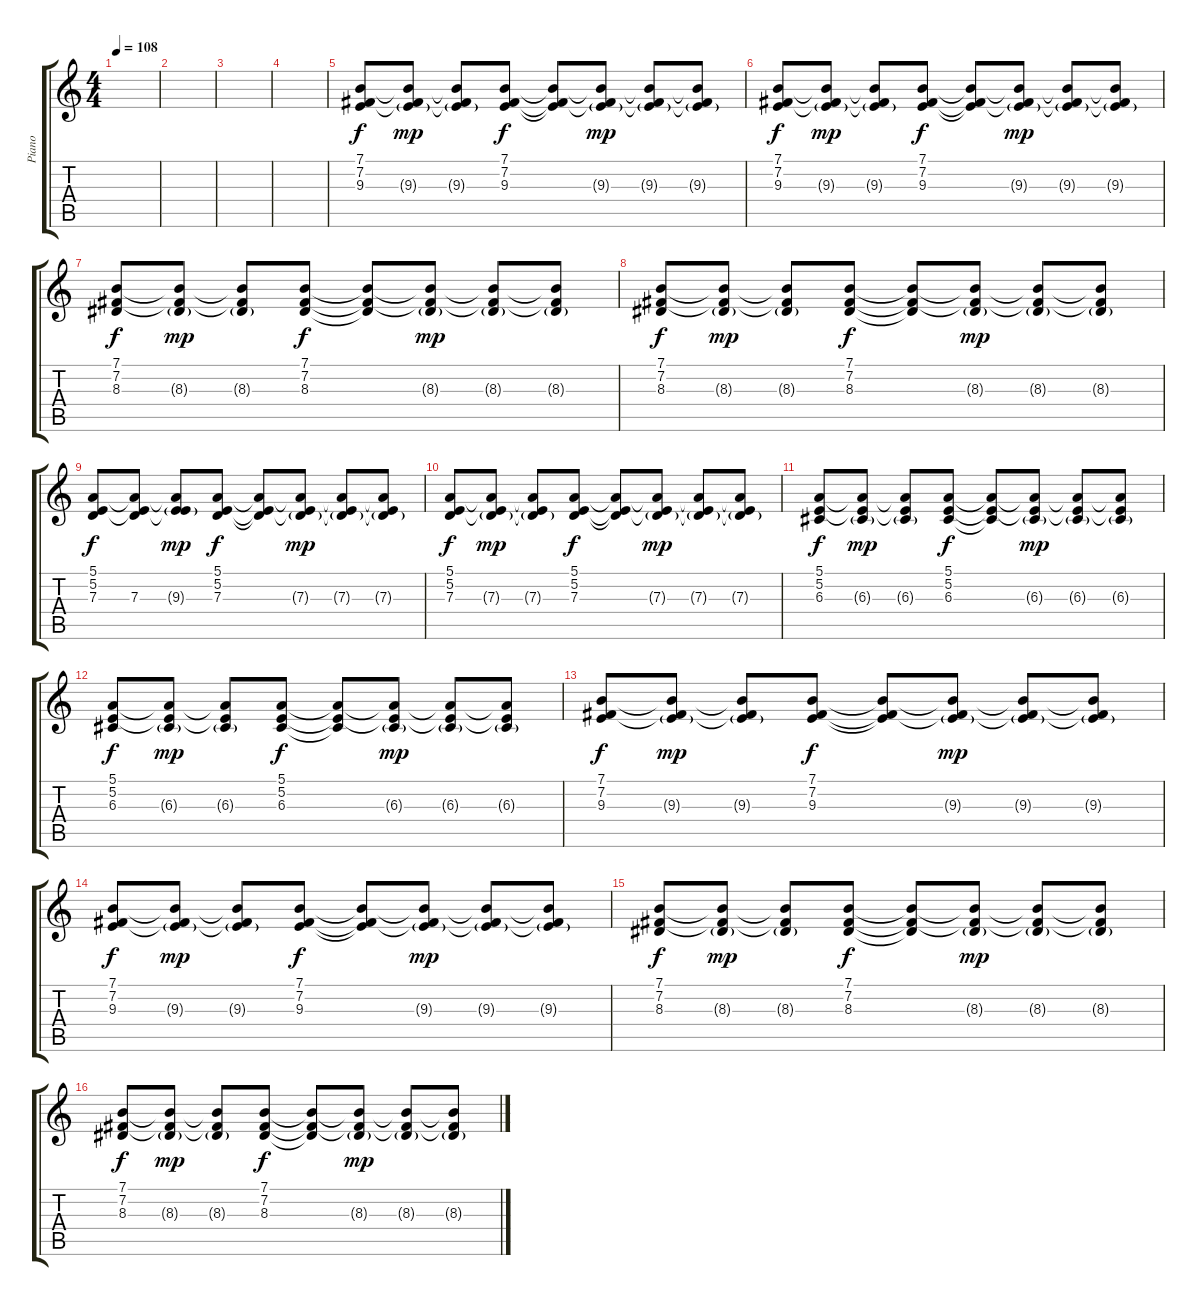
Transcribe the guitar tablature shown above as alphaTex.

\track ("Piano" "Piano") {instrument acousticgrandpiano}
\staff {score tabs}
\tuning (E4 B3 G3 D3 A2 E2) {hide}
\ts (4 4)
\tempo 108
\clef g2
\ks c
|
|
|
|
(7.1 7.2 9.3).8{dy f volume 16} (7.1{t} 7.2{t} 9.3{g}).8{dy mp} (7.1{t} 7.2{t} 9.3{g}).8 (7.1 7.2 9.3).8{dy f} (7.1{t} 7.2{t} 9.3{t}).8 (7.1{t} 7.2{t} 9.3{g}).8{dy mp} (7.1{t} 7.2{t} 9.3{g}).8 (7.1{t} 7.2{t} 9.3{g}).8 |
(7.1 7.2 9.3).8{dy f} (7.1{t} 7.2{t} 9.3{g}).8{dy mp} (7.1{t} 7.2{t} 9.3{g}).8 (7.1 7.2 9.3).8{dy f} (7.1{t} 7.2{t} 9.3{t}).8 (7.1{t} 7.2{t} 9.3{g}).8{dy mp} (7.1{t} 7.2{t} 9.3{g}).8 (7.1{t} 7.2{t} 9.3{g}).8 |
(7.1 7.2 8.3).8{dy f} (7.1{t} 7.2{t} 8.3{g}).8{dy mp} (7.1{t} 7.2{t} 8.3{g}).8 (7.1 7.2 8.3).8{dy f} (7.1{t} 7.2{t} 8.3{t}).8 (7.1{t} 7.2{t} 8.3{g}).8{dy mp} (7.1{t} 7.2{t} 8.3{g}).8 (7.1{t} 7.2{t} 8.3{g}).8 |
(7.1 7.2 8.3).8{dy f} (7.1{t} 7.2{t} 8.3{g}).8{dy mp} (7.1{t} 7.2{t} 8.3{g}).8 (7.1 7.2 8.3).8{dy f} (7.1{t} 7.2{t} 8.3{t}).8 (7.1{t} 7.2{t} 8.3{g}).8{dy mp} (7.1{t} 7.2{t} 8.3{g}).8 (7.1{t} 7.2{t} 8.3{g}).8 |
(5.1 5.2 7.3).8{dy f} (5.1{t} 5.2{t} 7.3).8 (5.1{t} 5.2{t} 9.3{g}).8{dy mp} (5.1 5.2 7.3).8{dy f} (5.1{t} 5.2{t} 7.3{t}).8 (5.1{t} 5.2{t} 7.3{g}).8{dy mp} (5.1{t} 5.2{t} 7.3{g}).8 (5.1{t} 5.2{t} 7.3{g}).8 |
(5.1 5.2 7.3).8{dy f} (5.1{t} 5.2{t} 7.3{g}).8{dy mp} (5.1{t} 5.2{t} 7.3{g}).8 (5.1 5.2 7.3).8{dy f} (5.1{t} 5.2{t} 7.3{t}).8 (5.1{t} 5.2{t} 7.3{g}).8{dy mp} (5.1{t} 5.2{t} 7.3{g}).8 (5.1{t} 5.2{t} 7.3{g}).8 |
(5.1 5.2 6.3).8{dy f} (5.1{t} 5.2{t} 6.3{g}).8{dy mp} (5.1{t} 5.2{t} 6.3{g}).8 (5.1 5.2 6.3).8{dy f} (5.1{t} 5.2{t} 6.3{t}).8 (5.1{t} 5.2{t} 6.3{g}).8{dy mp} (5.1{t} 5.2{t} 6.3{g}).8 (5.1{t} 5.2{t} 6.3{g}).8 |
(5.1 5.2 6.3).8{dy f} (5.1{t} 5.2{t} 6.3{g}).8{dy mp} (5.1{t} 5.2{t} 6.3{g}).8 (5.1 5.2 6.3).8{dy f} (5.1{t} 5.2{t} 6.3{t}).8 (5.1{t} 5.2{t} 6.3{g}).8{dy mp} (5.1{t} 5.2{t} 6.3{g}).8 (5.1{t} 5.2{t} 6.3{g}).8 |
(7.1 7.2 9.3).8{dy f} (7.1{t} 7.2{t} 9.3{g}).8{dy mp} (7.1{t} 7.2{t} 9.3{g}).8 (7.1 7.2 9.3).8{dy f} (7.1{t} 7.2{t} 9.3{t}).8 (7.1{t} 7.2{t} 9.3{g}).8{dy mp} (7.1{t} 7.2{t} 9.3{g}).8 (7.1{t} 7.2{t} 9.3{g}).8 |
(7.1 7.2 9.3).8{dy f} (7.1{t} 7.2{t} 9.3{g}).8{dy mp} (7.1{t} 7.2{t} 9.3{g}).8 (7.1 7.2 9.3).8{dy f} (7.1{t} 7.2{t} 9.3{t}).8 (7.1{t} 7.2{t} 9.3{g}).8{dy mp} (7.1{t} 7.2{t} 9.3{g}).8 (7.1{t} 7.2{t} 9.3{g}).8 |
(7.1 7.2 8.3).8{dy f} (7.1{t} 7.2{t} 8.3{g}).8{dy mp} (7.1{t} 7.2{t} 8.3{g}).8 (7.1 7.2 8.3).8{dy f} (7.1{t} 7.2{t} 8.3{t}).8 (7.1{t} 7.2{t} 8.3{g}).8{dy mp} (7.1{t} 7.2{t} 8.3{g}).8 (7.1{t} 7.2{t} 8.3{g}).8 |
(7.1 7.2 8.3).8{dy f} (7.1{t} 7.2{t} 8.3{g}).8{dy mp} (7.1{t} 7.2{t} 8.3{g}).8 (7.1 7.2 8.3).8{dy f} (7.1{t} 7.2{t} 8.3{t}).8 (7.1{t} 7.2{t} 8.3{g}).8{dy mp} (7.1{t} 7.2{t} 8.3{g}).8 (7.1{t} 7.2{t} 8.3{g}).8
